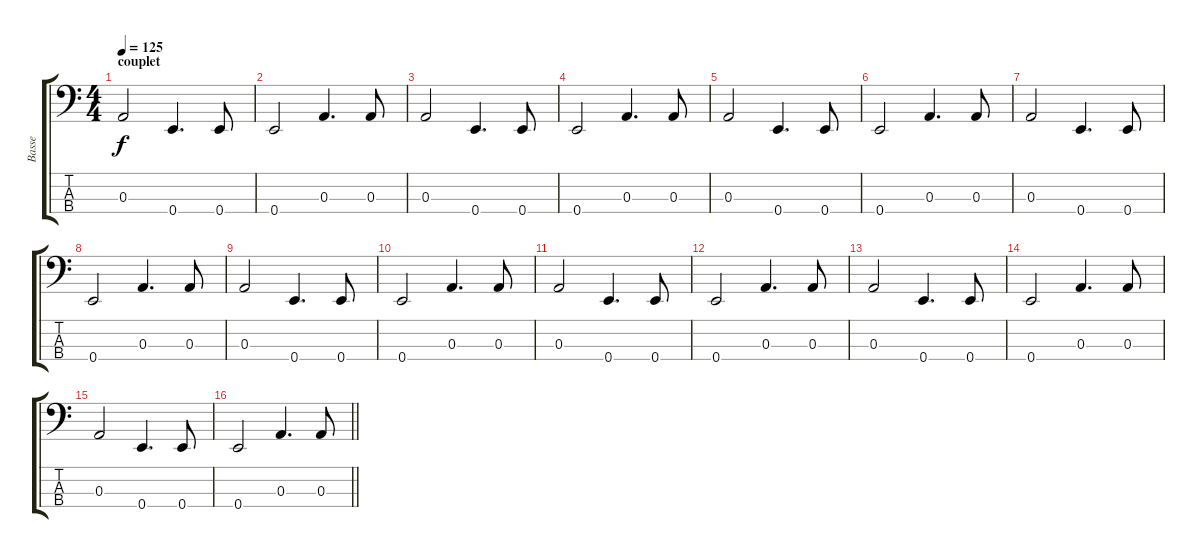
\track ("Basse" "Basse") {instrument fretlessbass}
\staff {score tabs}
\tuning (G2 D2 A1 E1) {hide}
\ts (4 4)
\section ("" "couplet")
\tempo 125
\clef f4
\ks c
0.3.2{dy f} 0.4.4{d} 0.4.8 |
0.4.2 0.3.4{d} 0.3.8 |
0.3.2 0.4.4{d} 0.4.8 |
0.4.2 0.3.4{d} 0.3.8 |
0.3.2 0.4.4{d} 0.4.8 |
0.4.2 0.3.4{d} 0.3.8 |
0.3.2 0.4.4{d} 0.4.8 |
0.4.2 0.3.4{d} 0.3.8 |
0.3.2 0.4.4{d} 0.4.8 |
0.4.2 0.3.4{d} 0.3.8 |
0.3.2 0.4.4{d} 0.4.8 |
0.4.2 0.3.4{d} 0.3.8 |
0.3.2 0.4.4{d} 0.4.8 |
0.4.2 0.3.4{d} 0.3.8 |
0.3.2 0.4.4{d} 0.4.8 |
\barLineRight lightlight
0.4.2 0.3.4{d} 0.3.8
